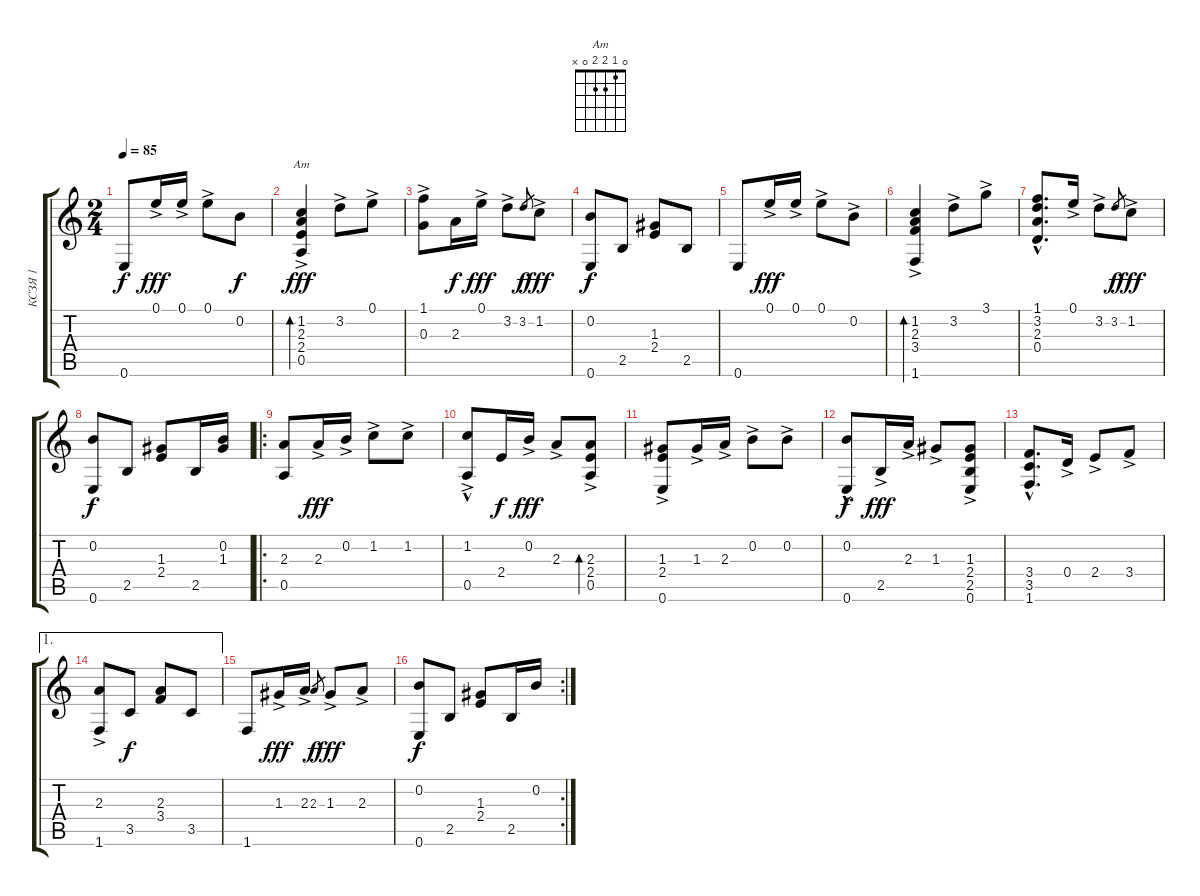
\track ("КСЗЯ 1" "КСЗЯ 1") {instrument acousticguitarnylon}
\staff {score tabs}
\tuning (E4 B3 G3 D3 A2 E2) {hide}
\chord ("Am" 0 1 2 2 0 x)
\ts (2 4)
\tempo 85
\clef g2
\ks c
0.6.8{dy f} 0.1{ac}.16{dy fff} 0.1{ac}.16 0.1{ac}.8 0.2.8{dy f} |
(1.2 2.3{ac} 2.4 0.5).4{bd 240 ch "Am" dy fff} 3.2{ac}.8 0.1{ac}.8 |
(1.1{ac} 0.3).8 2.3.16{dy f} 0.1{ac}.16{dy fff} 3.2{ac}.8 3.2.8{gr dy f} 1.2{ac}.8{dy fff} |
(0.2 0.6).8{dy f} 2.5.8 (1.3 2.4).8 2.5.8 |
0.6.8 0.1{ac}.16{dy fff} 0.1{ac}.16 0.1{ac}.8 0.2{ac}.8 |
(1.2{ac} 2.3 3.4 1.6).4{bd 240} 3.2{ac}.8 3.1{ac}.8 |
(1.1{hac} 3.2{hac} 2.3{hac} 0.4{hac}).8{d} 0.1{ac}.16 3.2{ac}.8 3.2.8{gr dy f} 1.2{ac}.8{dy fff} |
(0.2 0.6).8{dy f} 2.5.8 (1.3 2.4).8 2.5.16 (0.2 1.3).16 |
\ro
(2.3 0.5).8 2.3{ac}.16{dy fff} 0.2{ac}.16 1.2{ac}.8 1.2{ac}.8 |
(1.2{ac} 0.5{hac}).8 2.4.16{dy f} 0.2{ac}.16{dy fff} 2.3{ac}.8 (2.3{ac} 2.4 0.5).8{bd 240} |
(1.3{ac} 2.4 0.6).8 1.3{ac}.16 2.3{ac}.16 0.2{ac}.8 0.2{ac}.8 |
(0.2 0.6{hac}).8{dy f} 2.5{ac}.16{dy fff} 2.3{ac}.16 1.3{ac}.8 (1.3{ac} 2.4 2.5 0.6).8 |
(3.4{hac} 3.5{hac} 1.6{hac}).8{d} 0.4{ac}.16 2.4{ac}.8 3.4{ac}.8 |
\ae 1
(2.3{ac} 1.6).8 3.5.8{dy f} (2.3 3.4).8 3.5.8 |
1.6.8 1.3{ac}.16{dy fff} 2.3{ac}.16 2.3.8{gr dy f} 1.3{ac}.8{dy fff} 2.3{ac}.8 |
\rc 2
(0.2 0.6).8{dy f} 2.5.8 (1.3 2.4).8 2.5.16 0.2.16
